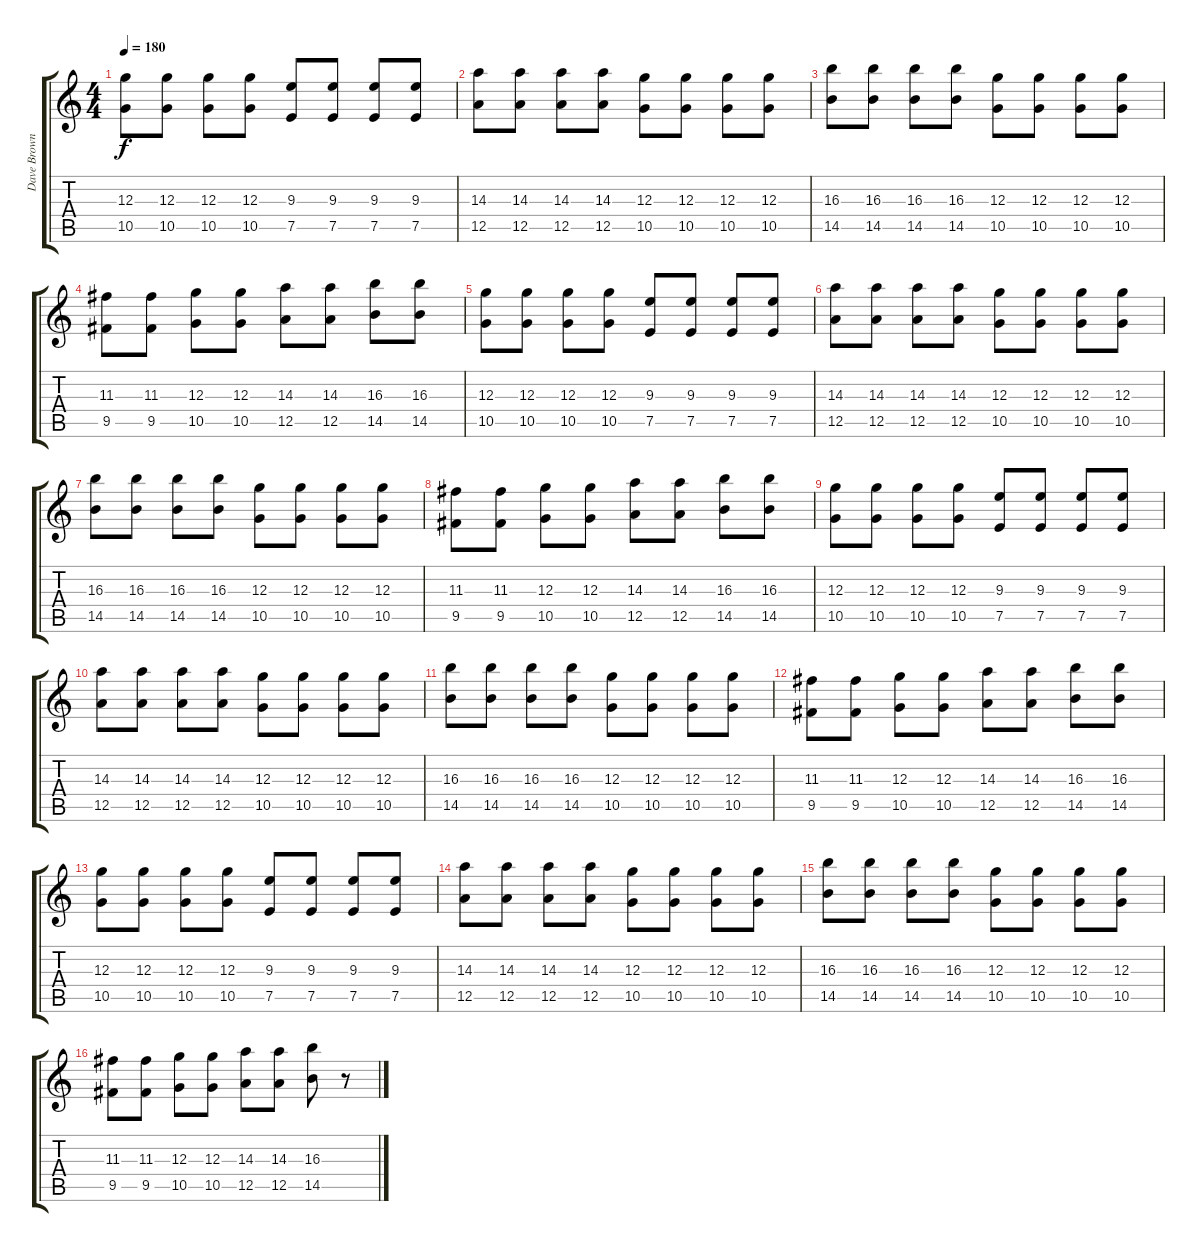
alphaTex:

\track ("Dave Brownsound" "Dave Brown") {instrument distortionguitar}
\staff {score tabs}
\tuning (E4 B3 G3 D3 A2 E2) {hide}
\ts (4 4)
\tempo 180
\clef g2
\ks c
(12.3 10.5).8{dy f} (12.3 10.5).8 (12.3 10.5).8 (12.3 10.5).8 (9.3 7.5).8 (9.3 7.5).8 (9.3 7.5).8 (9.3 7.5).8 |
(14.3 12.5).8 (14.3 12.5).8 (14.3 12.5).8 (14.3 12.5).8 (12.3 10.5).8 (12.3 10.5).8 (12.3 10.5).8 (12.3 10.5).8 |
(16.3 14.5).8 (16.3 14.5).8 (16.3 14.5).8 (16.3 14.5).8 (12.3 10.5).8 (12.3 10.5).8 (12.3 10.5).8 (12.3 10.5).8 |
(11.3 9.5).8 (11.3 9.5).8 (12.3 10.5).8 (12.3 10.5).8 (14.3 12.5).8 (14.3 12.5).8 (16.3 14.5).8 (16.3 14.5).8 |
(12.3 10.5).8 (12.3 10.5).8 (12.3 10.5).8 (12.3 10.5).8 (9.3 7.5).8 (9.3 7.5).8 (9.3 7.5).8 (9.3 7.5).8 |
(14.3 12.5).8 (14.3 12.5).8 (14.3 12.5).8 (14.3 12.5).8 (12.3 10.5).8 (12.3 10.5).8 (12.3 10.5).8 (12.3 10.5).8 |
(16.3 14.5).8 (16.3 14.5).8 (16.3 14.5).8 (16.3 14.5).8 (12.3 10.5).8 (12.3 10.5).8 (12.3 10.5).8 (12.3 10.5).8 |
(11.3 9.5).8 (11.3 9.5).8 (12.3 10.5).8 (12.3 10.5).8 (14.3 12.5).8 (14.3 12.5).8 (16.3 14.5).8 (16.3 14.5).8 |
(12.3 10.5).8 (12.3 10.5).8 (12.3 10.5).8 (12.3 10.5).8 (9.3 7.5).8 (9.3 7.5).8 (9.3 7.5).8 (9.3 7.5).8 |
(14.3 12.5).8 (14.3 12.5).8 (14.3 12.5).8 (14.3 12.5).8 (12.3 10.5).8 (12.3 10.5).8 (12.3 10.5).8 (12.3 10.5).8 |
(16.3 14.5).8 (16.3 14.5).8 (16.3 14.5).8 (16.3 14.5).8 (12.3 10.5).8 (12.3 10.5).8 (12.3 10.5).8 (12.3 10.5).8 |
(11.3 9.5).8 (11.3 9.5).8 (12.3 10.5).8 (12.3 10.5).8 (14.3 12.5).8 (14.3 12.5).8 (16.3 14.5).8 (16.3 14.5).8 |
(12.3 10.5).8 (12.3 10.5).8 (12.3 10.5).8 (12.3 10.5).8 (9.3 7.5).8 (9.3 7.5).8 (9.3 7.5).8 (9.3 7.5).8 |
(14.3 12.5).8 (14.3 12.5).8 (14.3 12.5).8 (14.3 12.5).8 (12.3 10.5).8 (12.3 10.5).8 (12.3 10.5).8 (12.3 10.5).8 |
(16.3 14.5).8 (16.3 14.5).8 (16.3 14.5).8 (16.3 14.5).8 (12.3 10.5).8 (12.3 10.5).8 (12.3 10.5).8 (12.3 10.5).8 |
(11.3 9.5).8 (11.3 9.5).8 (12.3 10.5).8 (12.3 10.5).8 (14.3 12.5).8 (14.3 12.5).8 (16.3 14.5).8 r.8
